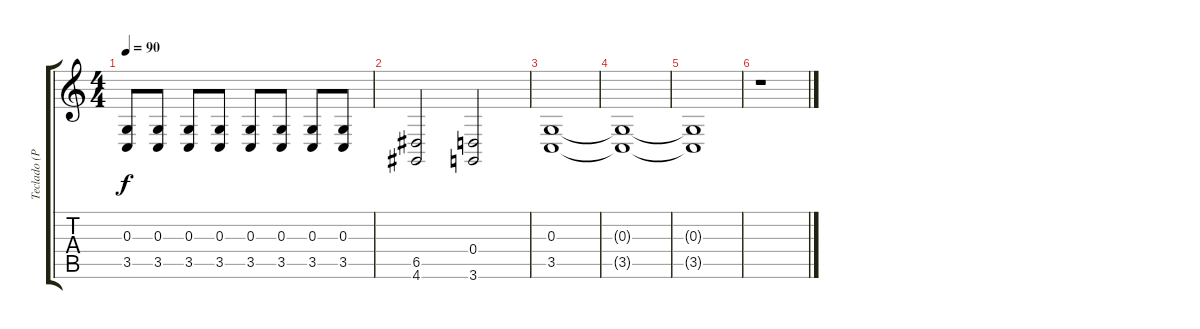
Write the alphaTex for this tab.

\track ("Teclado (Piano)" "Teclado (P") {instrument acousticgrandpiano}
\staff {score tabs}
\tuning (E4 B3 G3 D3 A2 E2) {hide}
\ts (4 4)
\tempo 90
\clef g2
\ks c
(0.3 3.5).8{dy f} (0.3 3.5).8 (0.3 3.5).8 (0.3 3.5).8 (0.3 3.5).8 (0.3 3.5).8 (0.3 3.5).8 (0.3 3.5).8 |
(6.5 4.6).2 (0.4 3.6).2 |
(0.3 3.5).1 |
(0.3{t} 3.5{t}).1 |
(0.3{t} 3.5{t}).1 |
r.1
